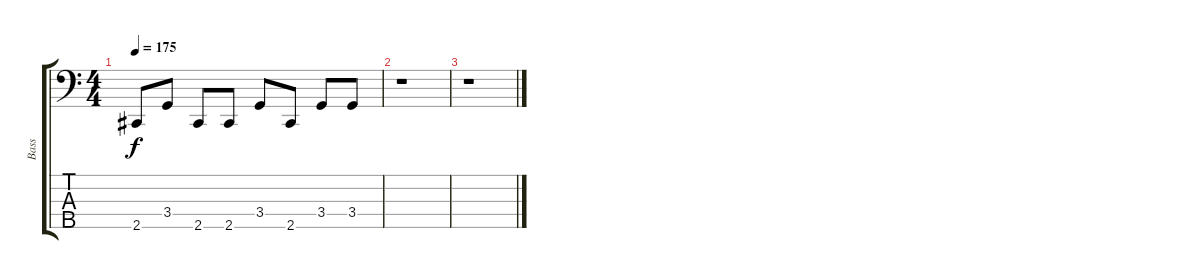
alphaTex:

\track ("Bass" "Bass") {instrument electricbasspick}
\staff {score tabs}
\tuning (G2 D2 A1 E1 B0) {hide}
\ts (4 4)
\tempo 175
\clef f4
\ks c
2.5.8{dy f} 3.4.8 2.5.8 2.5.8 3.4.8 2.5.8 3.4.8 3.4.8 |
r.1 |
r.1
